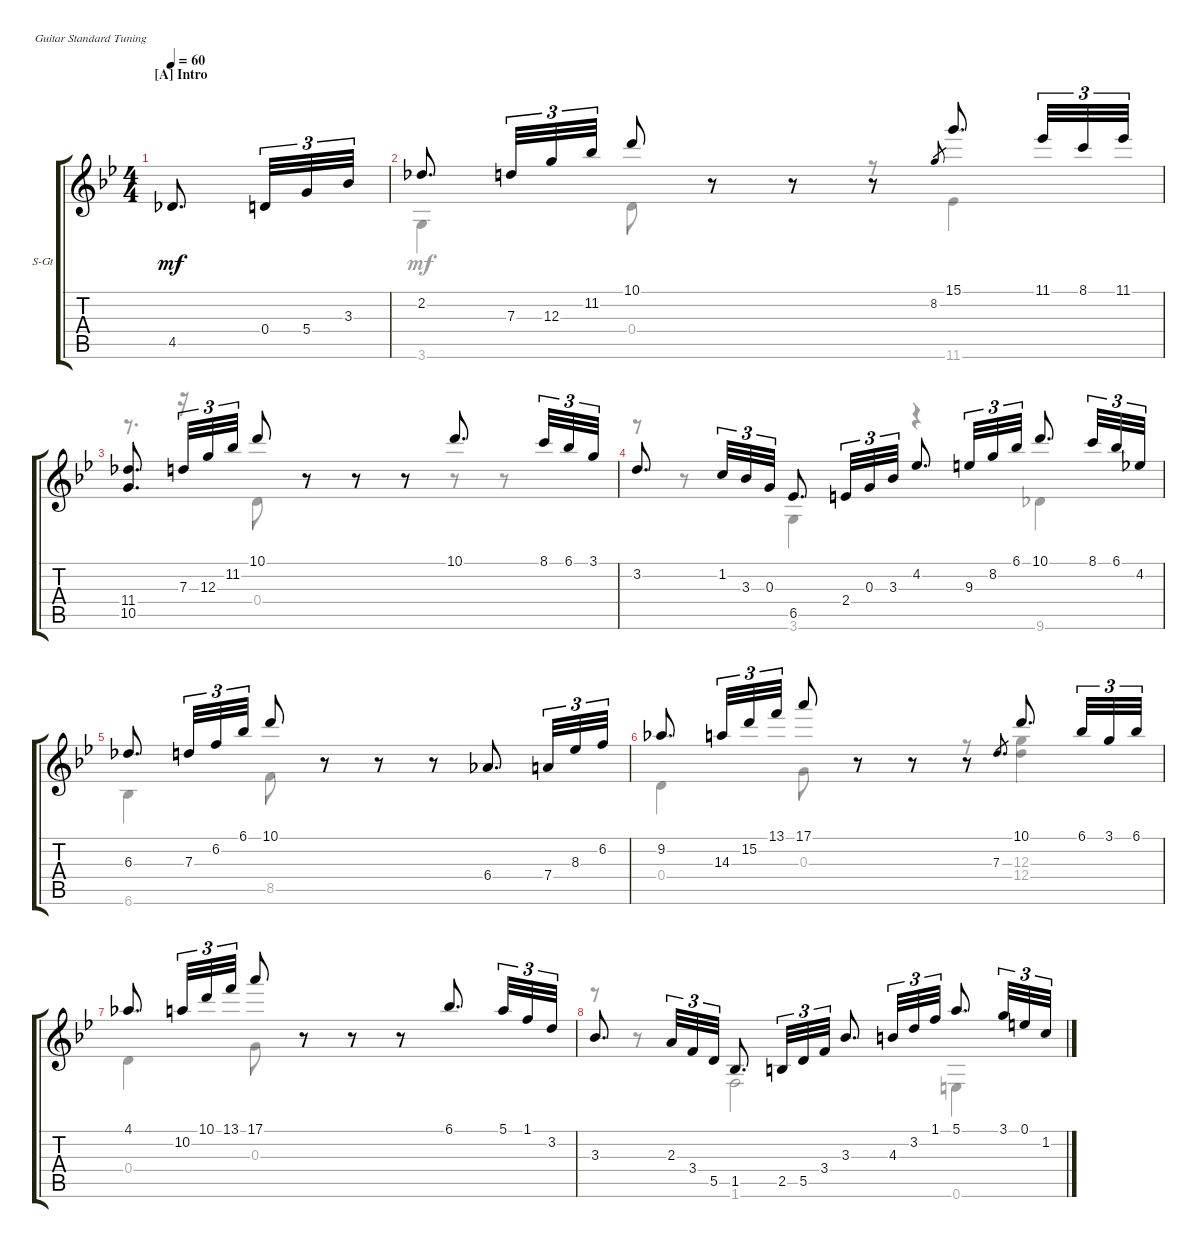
\defaultSystemsLayout 4
\bracketExtendMode groupsimilarinstruments
\firstSystemTrackNameOrientation horizontal
\otherSystemsTrackNameOrientation horizontal
\track ("Steel Guitar" "S-Gt") {instrument acousticguitarsteel}
\staff {score tabs}
\tuning (E4 B3 G3 D3 A2 E2)
\voice
\ts (4 4)
\section ("A" "Intro")
\ac
\tempo 60
\clef g2
\ks bb
4.5.8{d dy mf instrument acousticguitarsteel} 0.4.32{tu (3 2)} 5.4.32{tu (3 2)} 3.3.32{tu (3 2)} |
2.2.8{d} 7.3.32{tu (3 2)} 12.3.32{tu (3 2)} 11.2.32{tu (3 2)} 10.1.8 r.8 r.8 r.8 8.2.8{gr} 15.1.8{d} 11.1.32{tu (3 2)} 8.1.32{tu (3 2)} 11.1.32{tu (3 2)} |
(11.4 10.5).8{d} 7.3.32{tu (3 2)} 12.3.32{tu (3 2)} 11.2.32{tu (3 2)} 10.1.8 r.8 r.8 r.8 10.1.8{d} 8.1.32{tu (3 2)} 6.1.32{tu (3 2)} 3.1.32{tu (3 2)} |
3.2.8{d} 1.2.32{tu (3 2)} 3.3.32{tu (3 2)} 0.3.32{tu (3 2)} 6.5.8{d} 2.4.32{tu (3 2)} 0.3.32{tu (3 2)} 3.3.32{tu (3 2)} 4.2.8{d} 9.3.32{tu (3 2)} 8.2.32{tu (3 2)} 6.1.32{tu (3 2)} 10.1.8{d} 8.1.32{tu (3 2)} 6.1.32{tu (3 2)} 4.2.32{tu (3 2)} |
6.3.8{d} 7.3.32{tu (3 2)} 6.2.32{tu (3 2)} 6.1.32{tu (3 2)} 10.1.8 r.8 r.8 r.8 6.4.8{d} 7.4.32{tu (3 2)} 8.3.32{tu (3 2)} 6.2.32{tu (3 2)} |
9.2.8{d} 14.3.32{tu (3 2)} 15.2.32{tu (3 2)} 13.1.32{tu (3 2)} 17.1.8 r.8 r.8 r.8 7.3.8{d gr} 10.1.8{d} 6.1.32{tu (3 2)} 3.1.32{tu (3 2)} 6.1.32{tu (3 2)} |
4.1.8{d} 10.2.32{tu (3 2)} 10.1.32{tu (3 2)} 13.1.32{tu (3 2)} 17.1.8 r.8 r.8 r.8 6.1.8{d} 5.1.32{tu (3 2)} 1.1.32{tu (3 2)} 3.2.32{tu (3 2)} |
3.3.8{d} 2.3.32{tu (3 2)} 3.4.32{tu (3 2)} 5.5.32{tu (3 2)} 1.5.8{d} 2.5.32{tu (3 2)} 5.5.32{tu (3 2)} 3.4.32{tu (3 2)} 3.3.8{d} 4.3.32{tu (3 2)} 3.2.32{tu (3 2)} 1.1.32{tu (3 2)} 5.1.8{d} 3.1.32{tu (3 2)} 0.1.32{tu (3 2)} 1.2.32{tu (3 2)}
\voice
\clef g2
\ottava regular
\simile none
\ks bb
|
3.6.4 0.4.8 r.8 r.8 r.8 11.6.4 |
r.8{d} r.16 0.4.8 r.8 r.8 r.8 r.8 r.8 |
r.8 r.8 3.6.4 r.4 9.6.4 |
6.6.4 8.5.8 r.8 r.8 r.8 |
0.4.4 0.3.8 r.8 r.8 r.8 (12.4 12.3).4 |
0.4.4 0.3.8 r.8 r.8 r.8 |
r.8 r.8 1.6.2 0.6.4
